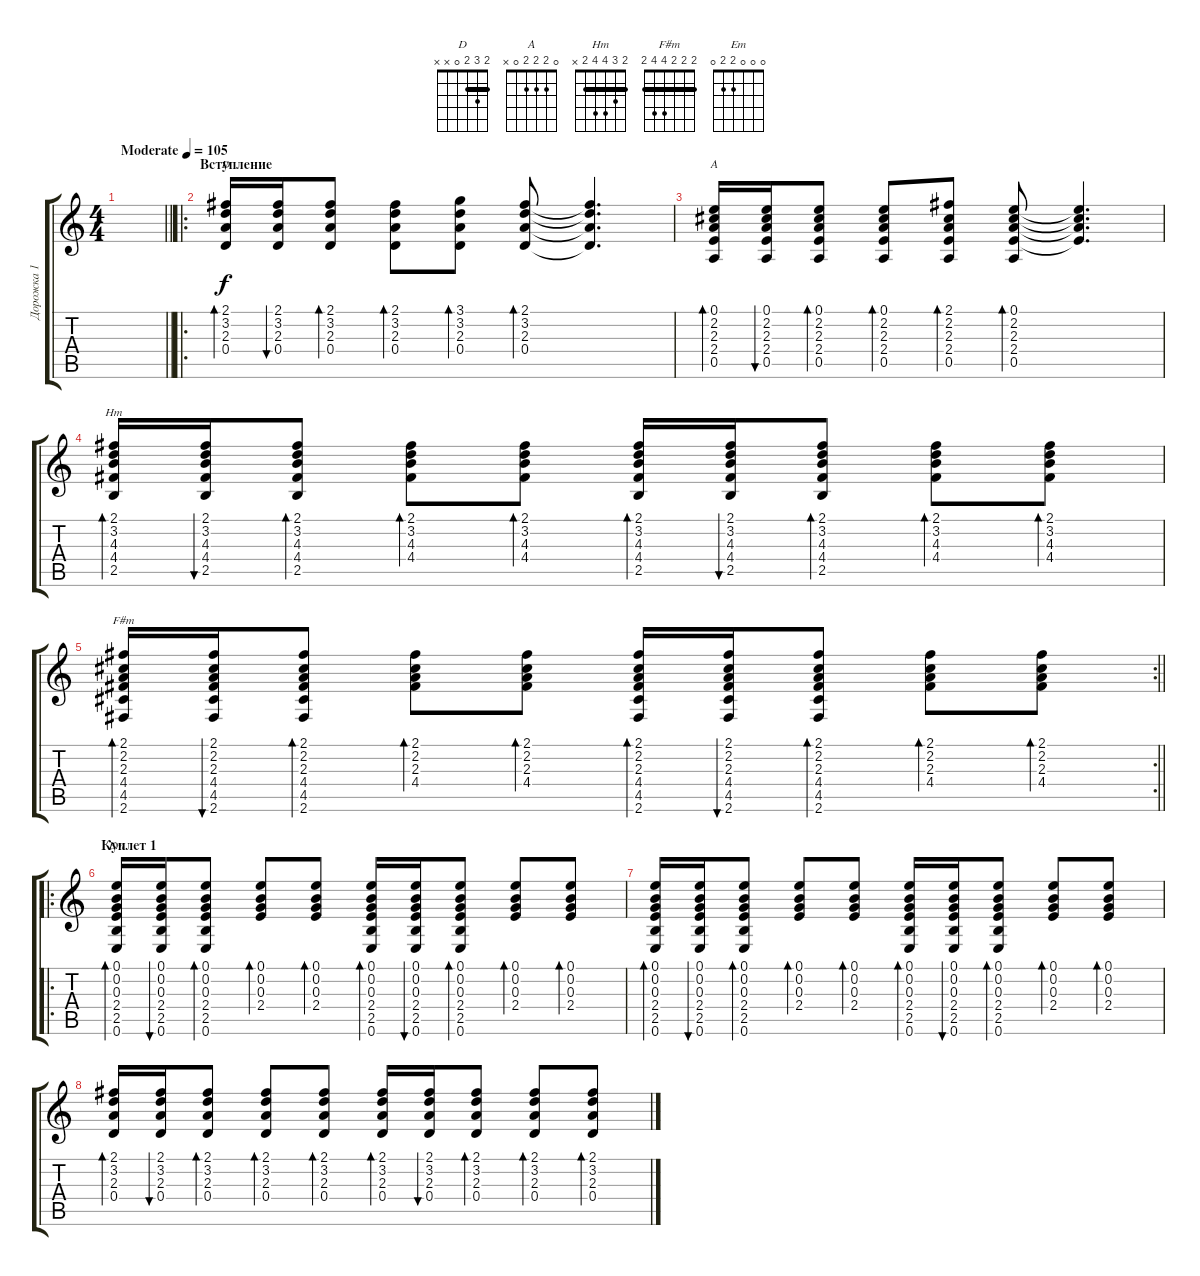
\track ("Дорожка 1" "Дорожка 1") {instrument acousticguitarsteel}
\staff {score tabs}
\tuning (E4 B3 G3 D3 A2 E2) {hide}
\chord ("D" 2 3 2 0 x x) {barre 2}
\chord ("A" 0 2 2 2 0 x)
\chord ("Hm" 2 3 4 4 2 x) {barre 2}
\chord ("F#m" 2 2 2 4 4 2) {barre 2}
\chord ("Em" 0 0 0 2 2 0)
\ts (4 4)
\tempo (105 "Moderate")
\clef g2
\barLineRight lightlight
\ks c
|
\ro
\section ("" "Вступление")
(2.1 3.2 2.3 0.4).16{bd 30 ch "D"} (2.1 3.2 2.3 0.4).16{bu 30} (2.1 3.2 2.3 0.4).8{bd 30} (2.1 3.2 2.3 0.4).8{bd 30} (3.1 3.2 2.3 0.4).8{bd 30} (2.1 3.2 2.3 0.4).8{bd 30} (2.1{t} 3.2{t} 2.3{t} 0.4{t}).4{d} |
(0.1 2.2 2.3 2.4 0.5).16{bd 30 ch "A"} (0.1 2.2 2.3 2.4 0.5).16{bu 30} (0.1 2.2 2.3 2.4 0.5).8{bd 30} (0.1 2.2 2.3 2.4 0.5).8{bd 30} (2.1 2.2 2.3 2.4 0.5).8{bd 30} (0.1 2.2 2.3 2.4 0.5).8{bd 30} (0.1{t} 2.2{t} 2.3{t} 2.4{t}).4{d} |
(2.1 3.2 4.3 4.4 2.5).16{bd 30 ch "Hm"} (2.1 3.2 4.3 4.4 2.5).16{bu 30} (2.1 3.2 4.3 4.4 2.5).8{bd 30} (2.1 3.2 4.3 4.4).8{bd 30} (2.1 3.2 4.3 4.4).8{bd 30} (2.1 3.2 4.3 4.4 2.5).16{bd 30} (2.1 3.2 4.3 4.4 2.5).16{bu 30} (2.1 3.2 4.3 4.4 2.5).8{bd 30} (2.1 3.2 4.3 4.4).8{bd 30} (2.1 3.2 4.3 4.4).8{bd 30} |
\rc 2
\barLineRight lightlight
(2.1 2.2 2.3 4.4 4.5 2.6).16{bd 30 ch "F#m"} (2.1 2.2 2.3 4.4 4.5 2.6).16{bu 30} (2.1 2.2 2.3 4.4 4.5 2.6).8{bd 30} (2.1 2.2 2.3 4.4).8{bd 30} (2.1 2.2 2.3 4.4).8{bd 30} (2.1 2.2 2.3 4.4 4.5 2.6).16{bd 30} (2.1 2.2 2.3 4.4 4.5 2.6).16{bu 30} (2.1 2.2 2.3 4.4 4.5 2.6).8{bd 30} (2.1 2.2 2.3 4.4).8{bd 30} (2.1 2.2 2.3 4.4).8{bd 30} |
\ro
\section ("" "Куплет 1")
(0.1 0.2 0.3 2.4 2.5 0.6).16{bd 30 ch "Em"} (0.1 0.2 0.3 2.4 2.5 0.6).16{bu 30} (0.1 0.2 0.3 2.4 2.5 0.6).8{bd 30} (0.1 0.2 0.3 2.4).8{bd 30} (0.1 0.2 0.3 2.4).8{bd 30} (0.1 0.2 0.3 2.4 2.5 0.6).16{bd 30} (0.1 0.2 0.3 2.4 2.5 0.6).16{bu 30} (0.1 0.2 0.3 2.4 2.5 0.6).8{bd 30} (0.1 0.2 0.3 2.4).8{bd 30} (0.1 0.2 0.3 2.4).8{bd 30} |
(0.1 0.2 0.3 2.4 2.5 0.6).16{bd 30} (0.1 0.2 0.3 2.4 2.5 0.6).16{bu 30} (0.1 0.2 0.3 2.4 2.5 0.6).8{bd 30} (0.1 0.2 0.3 2.4).8{bd 30} (0.1 0.2 0.3 2.4).8{bd 30} (0.1 0.2 0.3 2.4 2.5 0.6).16{bd 30} (0.1 0.2 0.3 2.4 2.5 0.6).16{bu 30} (0.1 0.2 0.3 2.4 2.5 0.6).8{bd 30} (0.1 0.2 0.3 2.4).8{bd 30} (0.1 0.2 0.3 2.4).8{bd 30} |
(2.1 3.2 2.3 0.4).16{bd 30} (2.1 3.2 2.3 0.4).16{bu 30} (2.1 3.2 2.3 0.4).8{bd 30} (2.1 3.2 2.3 0.4).8{bd 30} (2.1 3.2 2.3 0.4).8{bd 30} (2.1 3.2 2.3 0.4).16{bd 30} (2.1 3.2 2.3 0.4).16{bu 30} (2.1 3.2 2.3 0.4).8{bd 30} (2.1 3.2 2.3 0.4).8{bd 30} (2.1 3.2 2.3 0.4).8{bd 30}
